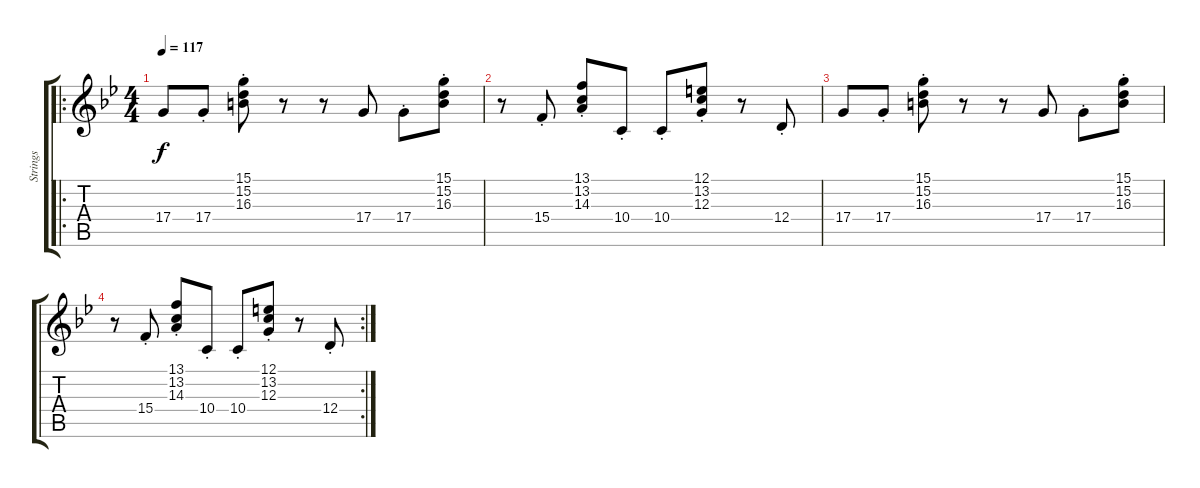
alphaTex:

\track ("Strings" "Strings") {instrument pizzicatostrings}
\staff {score tabs}
\tuning (E4 B3 G3 D3 A2 E2) {hide}
\ro
\ts (4 4)
\tempo 117
\clef g2
\ks bb
17.4.8{dy f} 17.4{st}.8 (15.1{st} 15.2{st} 16.3{st}).8 r.8 r.8 17.4.8 17.4{st}.8 (15.1{st} 15.2{st} 16.3{st}).8 |
r.8 15.4{st}.8 (13.1{st} 13.2{st} 14.3{st}).8 10.4{st}.8 10.4{st}.8 (12.1{st} 13.2{st} 12.3{st}).8 r.8 12.4{st}.8 |
17.4.8 17.4{st}.8 (15.1{st} 15.2{st} 16.3{st}).8 r.8 r.8 17.4.8 17.4{st}.8 (15.1{st} 15.2{st} 16.3{st}).8 |
\rc 2
r.8 15.4{st}.8 (13.1{st} 13.2{st} 14.3{st}).8 10.4{st}.8 10.4{st}.8 (12.1{st} 13.2{st} 12.3{st}).8 r.8 12.4{st}.8
